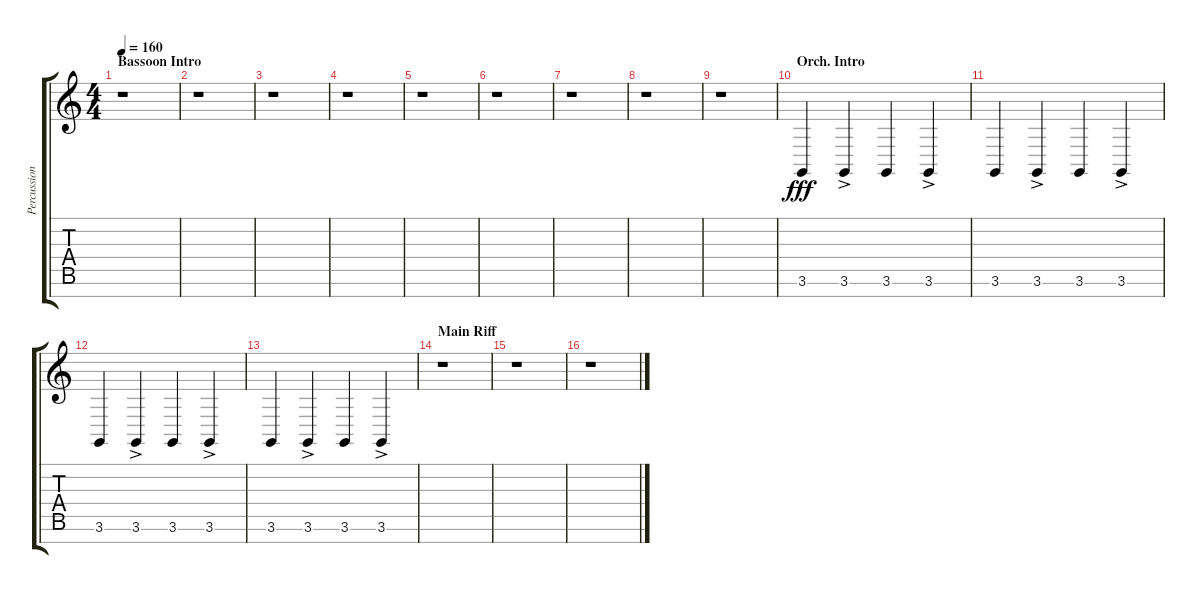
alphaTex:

\track ("Percussion Section" "Percussion") {instrument timpani}
\staff {score tabs}
\tuning (E4 B3 G3 D3 A2 E2 B1) {hide}
\ts (4 4)
\section ("" "Bassoon Intro")
\tempo 160
\clef g2
\ks c
r.1{dy fff instrument timpani} |
r.1 |
r.1 |
r.1 |
r.1 |
r.1 |
r.1 |
r.1 |
r.1 |
\section ("" "Orch. Intro")
3.6.4 3.6{ac}.4 3.6.4 3.6{ac}.4 |
3.6.4 3.6{ac}.4 3.6.4 3.6{ac}.4 |
3.6.4 3.6{ac}.4 3.6.4 3.6{ac}.4 |
3.6.4 3.6{ac}.4 3.6.4 3.6{ac}.4 |
\section ("" "Main Riff")
r.1 |
r.1 |
r.1
